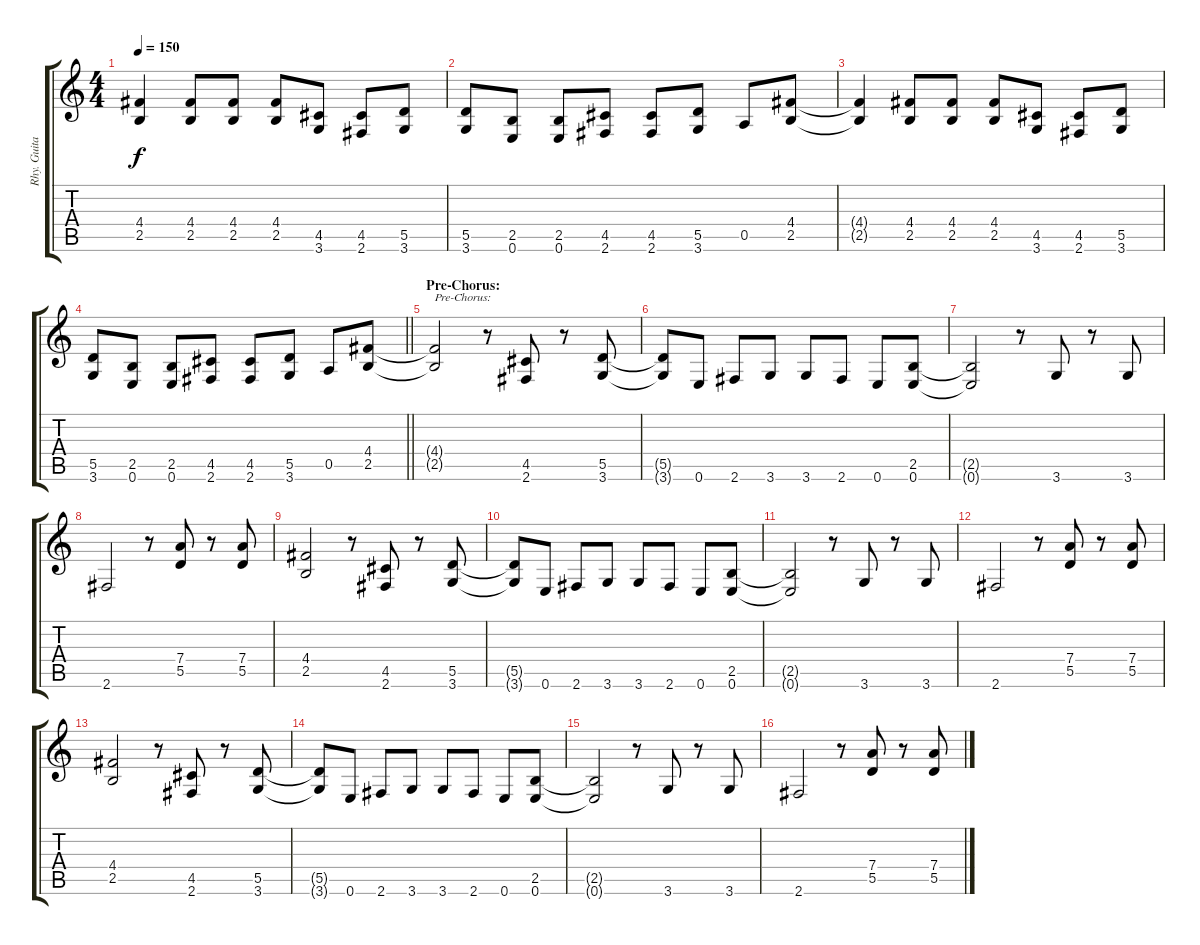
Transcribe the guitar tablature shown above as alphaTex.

\track ("Rhy. Guitar 2" "Rhy. Guita") {instrument acousticguitarsteel}
\staff {score tabs}
\tuning (E4 B3 G3 D3 A2 E2) {hide}
\ts (4 4)
\tempo 150
\clef g2
\ks c
(4.4 2.5).4{dy f} (4.4 2.5).8 (4.4 2.5).8 (4.4 2.5).8 (4.5 3.6).8 (4.5 2.6).8 (5.5 3.6).8 |
(5.5 3.6).8 (2.5 0.6).8 (2.5 0.6).8 (4.5 2.6).8 (4.5 2.6).8 (5.5 3.6).8 0.5.8 (4.4 2.5).8 |
(4.4{t} 2.5{t}).4 (4.4 2.5).8 (4.4 2.5).8 (4.4 2.5).8 (4.5 3.6).8 (4.5 2.6).8 (5.5 3.6).8 |
\barLineRight lightlight
(5.5 3.6).8 (2.5 0.6).8 (2.5 0.6).8 (4.5 2.6).8 (4.5 2.6).8 (5.5 3.6).8 0.5.8 (4.4 2.5).8 |
\section ("" "Pre-Chorus:")
(4.4{t} 2.5{t}).2{txt "Pre-Chorus:"} r.8 (4.5 2.6).8 r.8 (5.5 3.6).8 |
(5.5{t} 3.6{t}).8 0.6.8 2.6.8 3.6.8 3.6.8 2.6.8 0.6.8 (2.5 0.6).8 |
(2.5{t} 0.6{t}).2 r.8 3.6.8 r.8 3.6.8 |
2.6.2 r.8 (7.4 5.5).8 r.8 (7.4 5.5).8 |
(4.4 2.5).2 r.8 (4.5 2.6).8 r.8 (5.5 3.6).8 |
(5.5{t} 3.6{t}).8 0.6.8 2.6.8 3.6.8 3.6.8 2.6.8 0.6.8 (2.5 0.6).8 |
(2.5{t} 0.6{t}).2 r.8 3.6.8 r.8 3.6.8 |
2.6.2 r.8 (7.4 5.5).8 r.8 (7.4 5.5).8 |
(4.4 2.5).2 r.8 (4.5 2.6).8 r.8 (5.5 3.6).8 |
(5.5{t} 3.6{t}).8 0.6.8 2.6.8 3.6.8 3.6.8 2.6.8 0.6.8 (2.5 0.6).8 |
(2.5{t} 0.6{t}).2 r.8 3.6.8 r.8 3.6.8 |
2.6.2 r.8 (7.4 5.5).8 r.8 (7.4 5.5).8
